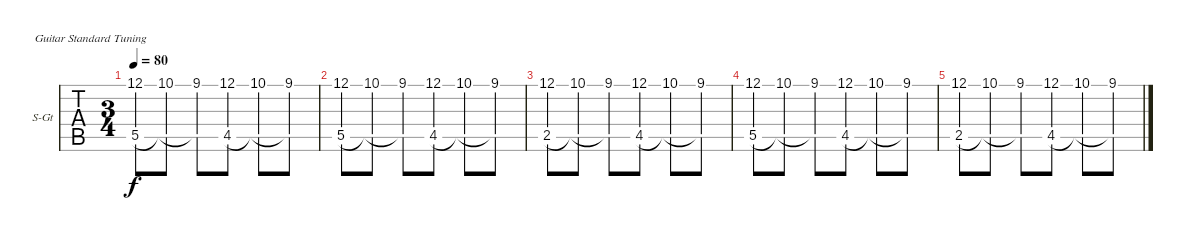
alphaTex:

\bracketExtendMode groupsimilarinstruments
\firstSystemTrackNameOrientation horizontal
\otherSystemsTrackNameOrientation horizontal
\track ("Piano" "S-Gt") {instrument acousticgrandpiano}
\staff {tabs}
\tuning (E4 B3 G3 D3 A2 E2)
\displaytranspose 12
\ts (3 4)
\tempo 80
\clef g2
\ks c
(12.1 5.5).8{dy f} (10.1 5.5{t}).8 (9.1 5.5{t}).8 (12.1 4.5).8 (10.1 4.5{t}).8 (9.1 4.5{t}).8 |
(12.1 5.5).8 (10.1 5.5{t}).8 (9.1 5.5{t}).8 (12.1 4.5).8 (10.1 4.5{t}).8 (9.1 4.5{t}).8 |
(12.1 2.5).8 (10.1 2.5{t}).8 (9.1 2.5{t}).8 (12.1 4.5).8 (10.1 4.5{t}).8 (9.1 4.5{t}).8 |
(12.1 5.5).8 (10.1 5.5{t}).8 (9.1 5.5{t}).8 (12.1 4.5).8 (10.1 4.5{t}).8 (9.1 4.5{t}).8 |
(12.1 2.5).8 (10.1 2.5{t}).8 (9.1 2.5{t}).8 (12.1 4.5).8 (10.1 4.5{t}).8 (9.1 4.5{t}).8
